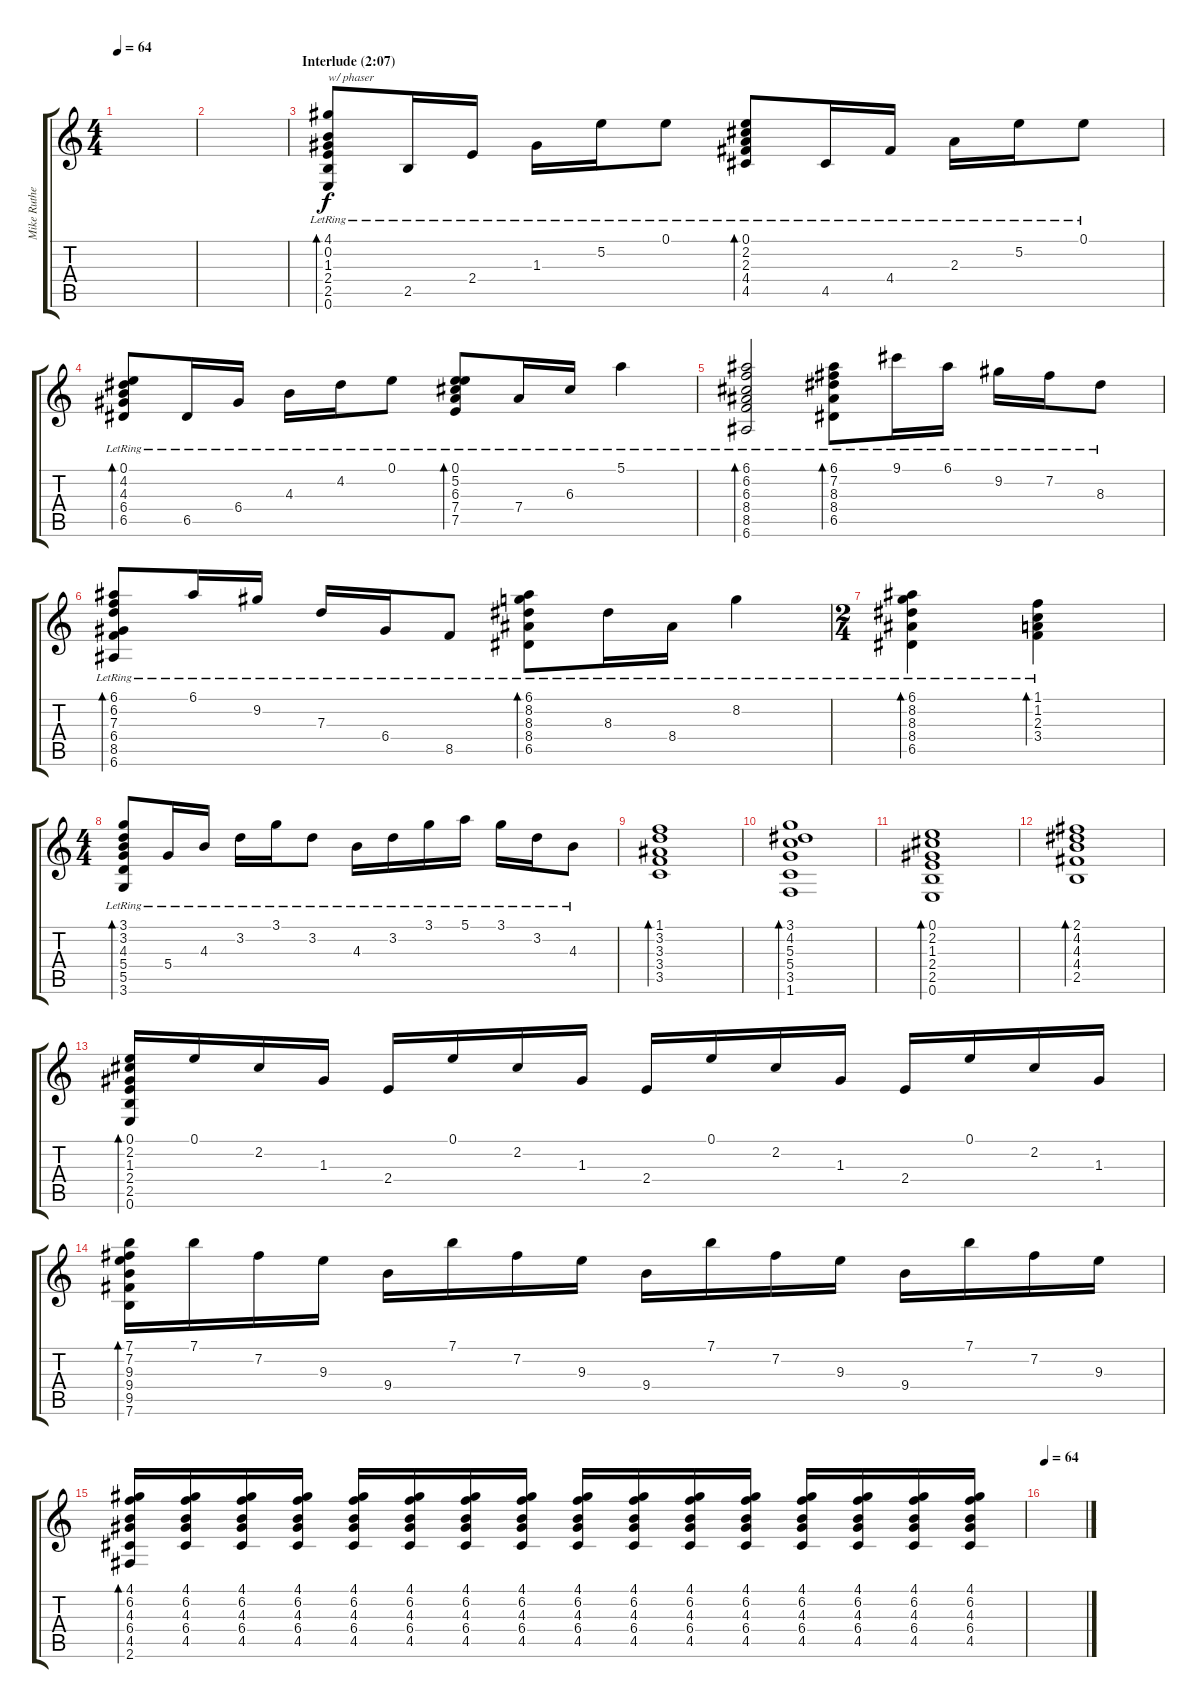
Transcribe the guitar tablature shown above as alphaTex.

\track ("Mike Rutherford (12-string guitar)" "Mike Ruthe") {instrument electricguitarclean}
\staff {score tabs}
\tuning (E4 B3 G3 D3 A2 E2) {hide}
\ts (4 4)
\tempo 64
\clef g2
\ks c
|
|
\section ("" "Interlude (2:07)")
(4.1{lr} 0.2{lr} 1.3{lr} 2.4{lr} 2.5{lr} 0.6{lr}).8{bd 120 txt "w/ phaser"} 2.5{lr}.16 2.4{lr}.16 1.3{lr}.16 5.2{lr}.16 0.1{lr}.8 (0.1{lr} 2.2{lr} 2.3{lr} 4.4{lr} 4.5{lr}).8{bd 120} 4.5{lr}.16 4.4{lr}.16 2.3{lr}.16 5.2{lr}.16 0.1{lr}.8 |
(0.1{lr} 4.2{lr} 4.3{lr} 6.4{lr} 6.5{lr}).8{bd 120} 6.5{lr}.16 6.4{lr}.16 4.3{lr}.16 4.2{lr}.16 0.1{lr}.8 (0.1{lr} 5.2{lr} 6.3{lr} 7.4{lr} 7.5{lr}).8{bd 120} 7.4{lr}.16 6.3{lr}.16 5.1{lr}.4 |
(6.1{lr} 6.2{lr} 6.3{lr} 8.4{lr} 8.5{lr} 6.6{lr}).2{bd 120} (6.1{lr} 7.2{lr} 8.3{lr} 8.4{lr} 6.5{lr}).8{bd 120} 9.1{lr}.16 6.1{lr}.16 9.2{lr}.16 7.2{lr}.16 8.3{lr}.8 |
(6.1{lr} 6.2{lr} 7.3{lr} 6.4{lr} 8.5{lr} 6.6{lr}).8{bd 120} 6.1{lr}.16 9.2{lr}.16 7.3{lr}.16 6.4{lr}.16 8.5{lr}.8 (6.1{lr} 8.2{lr} 8.3{lr} 8.4{lr} 6.5{lr}).8{bd 120} 8.3{lr}.16 8.4{lr}.16 8.2{lr}.4 |
\ts (2 4)
(6.1{lr} 8.2{lr} 8.3{lr} 8.4{lr} 6.5{lr}).4{bd 120} (1.1{lr} 1.2{lr} 2.3{lr} 3.4{lr}).4{bd 120} |
\ts (4 4)
(3.1{lr} 3.2{lr} 4.3{lr} 5.4{lr} 5.5{lr} 3.6{lr}).8{bd 120} 5.4{lr}.16 4.3{lr}.16 3.2{lr}.16 3.1{lr}.16 3.2{lr}.8 4.3{lr}.16 3.2{lr}.16 3.1{lr}.16 5.1{lr}.16 3.1{lr}.16 3.2{lr}.16 4.3{lr}.8 |
(1.1 3.2 3.3 3.4 3.5).1{bd 120} |
(3.1 4.2 5.3 5.4 3.5 1.6).1{bd 120} |
(0.1 2.2 1.3 2.4 2.5 0.6).1{bd 120} |
(2.1 4.2 4.3 4.4 2.5).1{bd 120} |
(0.1 2.2 1.3 2.4 2.5 0.6).16{bd 120} 0.1.16 2.2.16 1.3.16 2.4.16 0.1.16 2.2.16 1.3.16 2.4.16 0.1.16 2.2.16 1.3.16 2.4.16 0.1.16 2.2.16 1.3.16 |
(7.1 7.2 9.3 9.4 9.5 7.6).16{bd 120} 7.1.16 7.2.16 9.3.16 9.4.16 7.1.16 7.2.16 9.3.16 9.4.16 7.1.16 7.2.16 9.3.16 9.4.16 7.1.16 7.2.16 9.3.16 |
(4.1 6.2 4.3 6.4 4.5 2.6).16{bd 120} (4.1 6.2 4.3 6.4 4.5).16 (4.1 6.2 4.3 6.4 4.5).16 (4.1 6.2 4.3 6.4 4.5).16 (4.1 6.2 4.3 6.4 4.5).16 (4.1 6.2 4.3 6.4 4.5).16 (4.1 6.2 4.3 6.4 4.5).16 (4.1 6.2 4.3 6.4 4.5).16 (4.1 6.2 4.3 6.4 4.5).16 (4.1 6.2 4.3 6.4 4.5).16 (4.1 6.2 4.3 6.4 4.5).16 (4.1 6.2 4.3 6.4 4.5).16 (4.1 6.2 4.3 6.4 4.5).16 (4.1 6.2 4.3 6.4 4.5).16 (4.1 6.2 4.3 6.4 4.5).16 (4.1 6.2 4.3 6.4 4.5).16 |
\tempo 64
